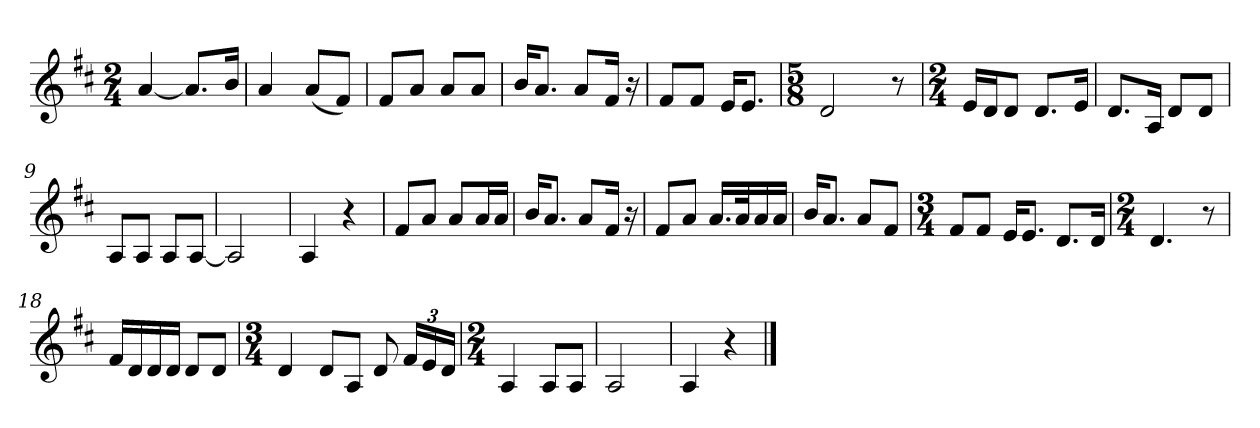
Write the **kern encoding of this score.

**kern
*part1
*staff1
*clefG2
*k[f#c#]
*M2/4
=1
[4a/
8.a/L]
16b/Jk
=2
4a/
(8a/L
8f#/J)
=3
8f#/L
8a/J
8a/L
8a/J
=4
16b/KL
8.a/J
8a/L
16f#/Jk
16r
=5
8f#/L
8f#/J
16e/KL
8.e/J
=6
*M5/8
2d/
8r
=7
*M2/4
16e/LL
16d/J
8d/J
8.d/L
16e/Jk
=8
8.d/L
16A/Jk
8d/L
8d/J
=9
8A/L
8A/J
8A/L
[8A/J
=10
2A/]
=11
4A/
4r
=12
8f#/L
8a/J
8a/L
16a/L
16a/JJ
=13
16b/KL
8.a/J
8a/L
16f#/Jk
16r
=14
8f#/L
8a/J
16.a/LL
32a/K
16a/
16a/JJ
=15
16b/KL
8.a/J
8a/L
8f#/J
=16
*M3/4
8f#/L
8f#/J
16e/KL
8.e/J
8.d/L
16d/Jk
=17
*M2/4
4.d/
8r
=18
16f#/LL
16d/
16d/
16d/JJ
8d/L
8d/J
=19
*M3/4
4d/
8d/L
8A/J
8d/
24f#/LL
24e/
24d/JJ
=20
*M2/4
4A/
8A/L
8A/J
=21
2A/
=22
4A/
4r
==
*-
